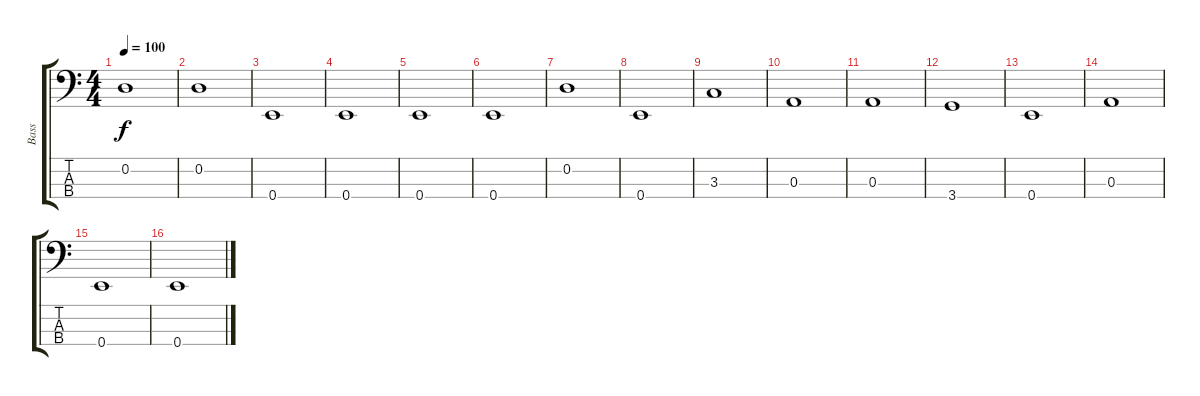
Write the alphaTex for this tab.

\track ("Bass" "Bass") {instrument acousticbass}
\staff {score tabs}
\tuning (G2 D2 A1 E1) {hide}
\ts (4 4)
\tempo 100
\clef f4
\ks c
0.2.1{dy f} |
0.2.1 |
0.4.1 |
0.4.1 |
0.4.1 |
0.4.1 |
0.2.1 |
0.4.1 |
3.3.1 |
0.3.1 |
0.3.1 |
3.4.1 |
0.4.1 |
0.3.1 |
0.4.1 |
0.4.1
